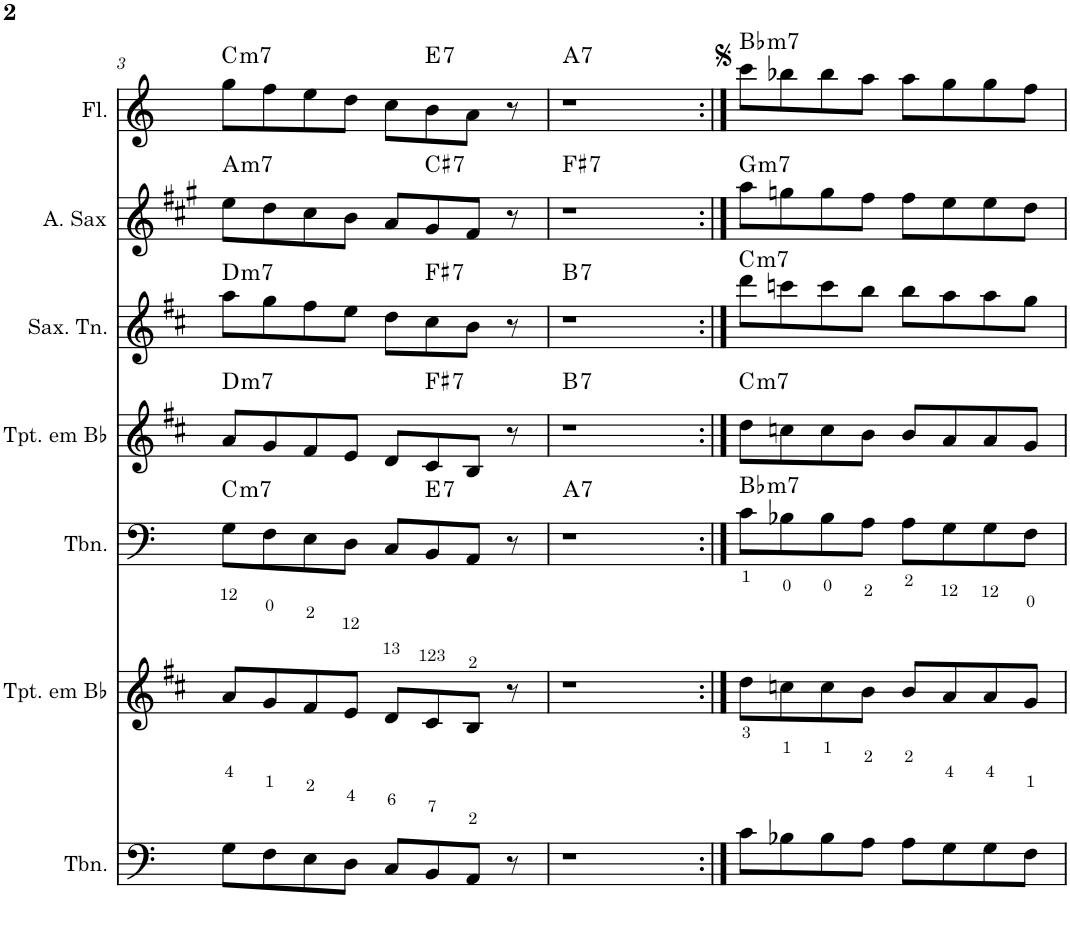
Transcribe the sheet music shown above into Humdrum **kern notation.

**kern	**kern	**kern	**harte	**kern	**harte	**kern	**harte	**kern	**harte	**kern	**harte
*part7	*part6	*part5	*part5	*part4	*part4	*part3	*part3	*part2	*part2	*part1	*part1
*staff7	*staff6	*staff5	*	*staff4	*	*staff3	*	*staff2	*	*staff1	*
*I"Trombone	*I"Trompete em Bb	*I"Trombone	*	*I"Trompete em Bb	*	*I"Saxofone Tenor	*	*I"Saxofone Alto	*	*I"Flauta Transversal	*
*I'Tbn.	*I'Tpt. em Bb	*I'Tbn.	*	*I'Tpt. em Bb	*	*I'Sax. Tn.	*	*	*	*I'Fl.	*
!!LO:PB:g=z
*clefF4	*clefG2	*clefF4	*	*clefG2	*	*clefG2	*	*clefG2	*	*clefG2	*
*	*Trd1c2	*	*	*Trd1c2	*	*Trd8c14	*	*Trd5c9	*	*	*
*k[]	*k[f#c#]	*k[]	*	*k[f#c#]	*	*k[f#c#]	*	*k[f#c#g#]	*	*k[]	*
*M4/4	*M4/4	*M4/4	*	*M4/4	*	*M4/4	*	*M4/4	*	*M4/4	*
=3	=3	=3	=3	=3	=3	=3	=3	=3	=3	=3	=3
!	!	!	!LO:H:kt=m7	!	!LO:H:kt=m7	!	!LO:H:kt=m7	!	!LO:H:kt=m7	!	!LO:H:kt=m7
8G\L	8a/L	8G\L	C:min7	8a/L	D:min7	8aa\L	D:min7	8ee\L	A:min7	8gg\L	C:min7
8F\	8g/	8F\	.	8g/	.	8gg\	.	8dd\	.	8ff\	.
8E\	8f#/	8E\	.	8f#/	.	8ff#\	.	8cc#\	.	8ee\	.
8D\J	8e/J	8D\J	.	8e/J	.	8ee\J	.	8b\J	.	8dd\J	.
8C/L	8d/L	8C/L	.	8d/L	.	8dd\L	.	8a/L	.	8cc\L	.
!	!	!	!LO:H:kt=7	!	!LO:H:kt=7	!	!LO:H:kt=7	!	!LO:H:kt=7	!	!LO:H:kt=7
8BB/	8c#/	8BB/	E:7	8c#/	F#:7	8cc#\	F#:7	8g#/	C#:7	8b\	E:7
8AA/J	8B/J	8AA/J	.	8B/J	.	8b\J	.	8f#/J	.	8a\J	.
8r	8r	8r	.	8r	.	8r	.	8r	.	8r	.
=4	=4	=4	=4	=4	=4	=4	=4	=4	=4	=4	=4
!	!	!	!LO:H:kt=7	!	!LO:H:kt=7	!	!LO:H:kt=7	!	!LO:H:kt=7	!	!LO:H:kt=7
1r	1r	1r	A:7	1r	B:7	1r	B:7	1r	F#:7	1r	A:7
=5:|!	=5:|!	=5:|!	=5:|!	=5:|!	=5:|!	=5:|!	=5:|!	=5:|!	=5:|!	=5:|!	=5:|!
!	!	!	!LO:H:kt=m7	!	!LO:H:kt=m7	!	!LO:H:kt=m7	!	!LO:H:kt=m7	!	!LO:H:kt=m7
8c\L	8dd\L	8c\L	Bb:min7	8dd\L	C:min7	8ddd\L	C:min7	8aa\L	G:min7	8ccc\L	Bb:min7
8B-X\	8ccn\	8B-X\	.	8ccn\	.	8cccn\	.	8ggn\	.	8bb-X\	.
8B-\	8cc\	8B-\	.	8cc\	.	8ccc\	.	8gg\	.	8bb-\	.
8A\J	8b\J	8A\J	.	8b\J	.	8bb\J	.	8ff#\J	.	8aa\J	.
8A\L	8b/L	8A\L	.	8b/L	.	8bb\L	.	8ff#\L	.	8aa\L	.
8G\	8a/	8G\	.	8a/	.	8aa\	.	8ee\	.	8gg\	.
8G\	8a/	8G\	.	8a/	.	8aa\	.	8ee\	.	8gg\	.
8F\J	8g/J	8F\J	.	8g/J	.	8gg\J	.	8dd\J	.	8ff\J	.
=	=	=	=	=	=	=	=	=	=	=	=
*-	*-	*-	*-	*-	*-	*-	*-	*-	*-	*-	*-
